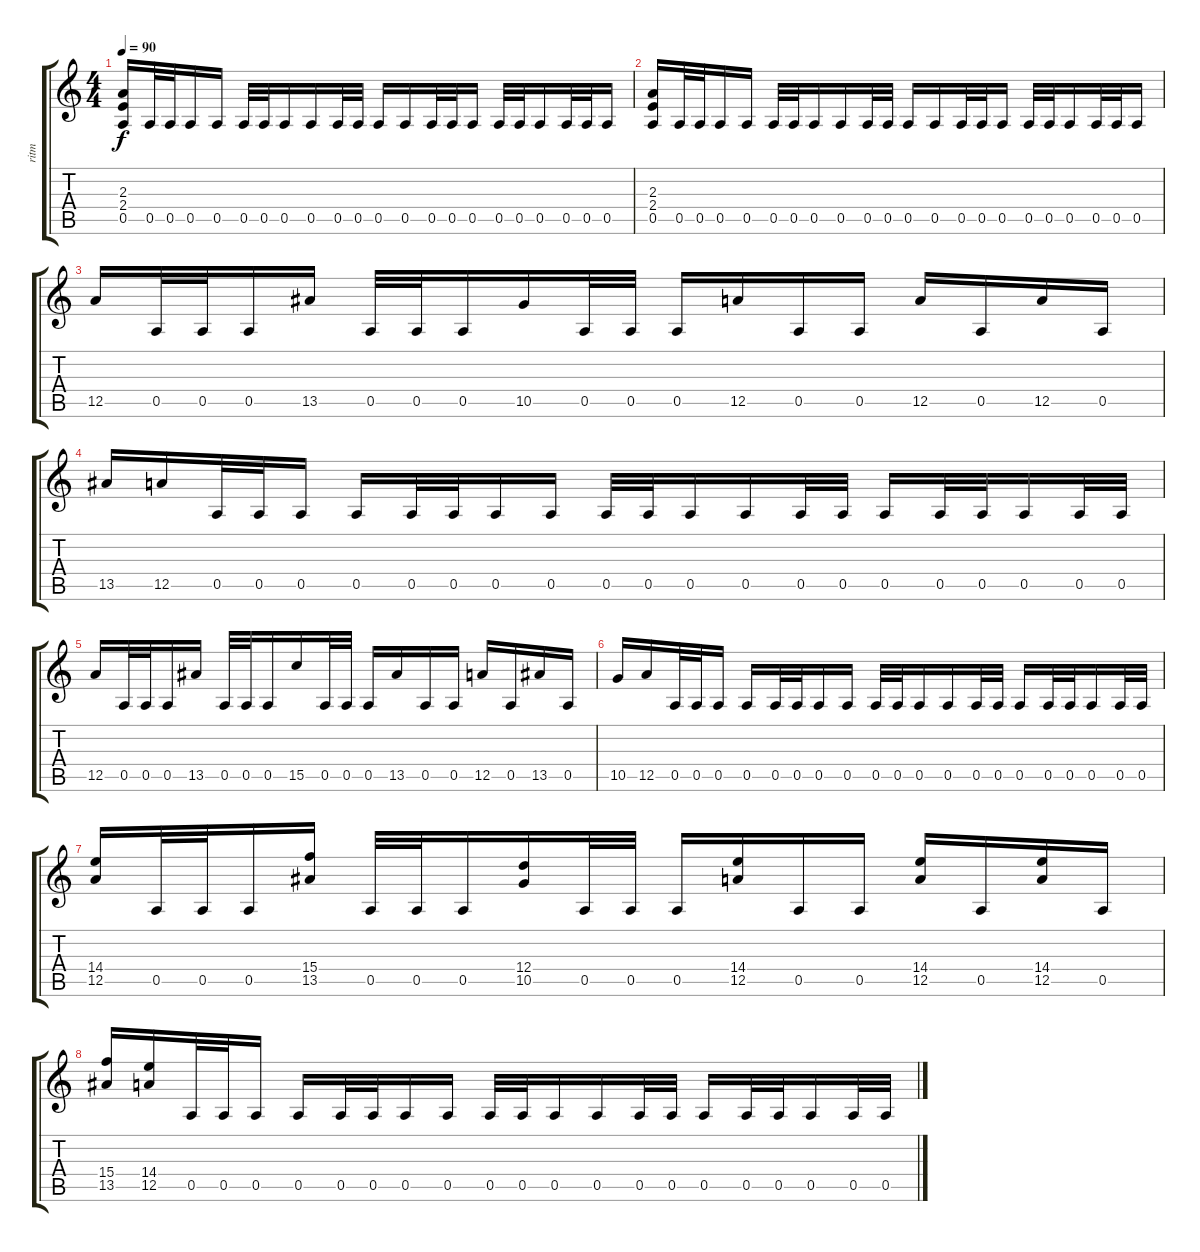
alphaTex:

\track ("ritm" "ritm") {instrument distortionguitar}
\staff {score tabs}
\tuning (E4 B3 G3 D3 A2 E2) {hide}
\ts (4 4)
\tempo 90
\clef g2
\ks c
(2.3 2.4 0.5).16{dy f} 0.5.32 0.5.32 0.5.16 0.5.16 0.5.32 0.5.32 0.5.16 0.5.16 0.5.32 0.5.32 0.5.16 0.5.16 0.5.32 0.5.32 0.5.16 0.5.32 0.5.32 0.5.16 0.5.32 0.5.32 0.5.16 |
(2.3 2.4 0.5).16 0.5.32 0.5.32 0.5.16 0.5.16 0.5.32 0.5.32 0.5.16 0.5.16 0.5.32 0.5.32 0.5.16 0.5.16 0.5.32 0.5.32 0.5.16 0.5.32 0.5.32 0.5.16 0.5.32 0.5.32 0.5.16 |
12.5.16 0.5.32 0.5.32 0.5.16 13.5.16 0.5.32 0.5.32 0.5.16 10.5.16 0.5.32 0.5.32 0.5.16 12.5.16 0.5.16 0.5.16 12.5.16 0.5.16 12.5.16 0.5.16 |
13.5.16 12.5.16 0.5.32 0.5.32 0.5.16 0.5.16 0.5.32 0.5.32 0.5.16 0.5.16 0.5.32 0.5.32 0.5.16 0.5.16 0.5.32 0.5.32 0.5.16 0.5.32 0.5.32 0.5.16 0.5.32 0.5.32 |
12.5.16 0.5.32 0.5.32 0.5.16 13.5.16 0.5.32 0.5.32 0.5.16 15.5.16 0.5.32 0.5.32 0.5.16 13.5.16 0.5.16 0.5.16 12.5.16 0.5.16 13.5.16 0.5.16 |
10.5.16 12.5.16 0.5.32 0.5.32 0.5.16 0.5.16 0.5.32 0.5.32 0.5.16 0.5.16 0.5.32 0.5.32 0.5.16 0.5.16 0.5.32 0.5.32 0.5.16 0.5.32 0.5.32 0.5.16 0.5.32 0.5.32 |
(14.4 12.5).16 0.5.32 0.5.32 0.5.16 (15.4 13.5).16 0.5.32 0.5.32 0.5.16 (12.4 10.5).16 0.5.32 0.5.32 0.5.16 (14.4 12.5).16 0.5.16 0.5.16 (14.4 12.5).16 0.5.16 (14.4 12.5).16 0.5.16 |
(15.4 13.5).16 (14.4 12.5).16 0.5.32 0.5.32 0.5.16 0.5.16 0.5.32 0.5.32 0.5.16 0.5.16 0.5.32 0.5.32 0.5.16 0.5.16 0.5.32 0.5.32 0.5.16 0.5.32 0.5.32 0.5.16 0.5.32 0.5.32
